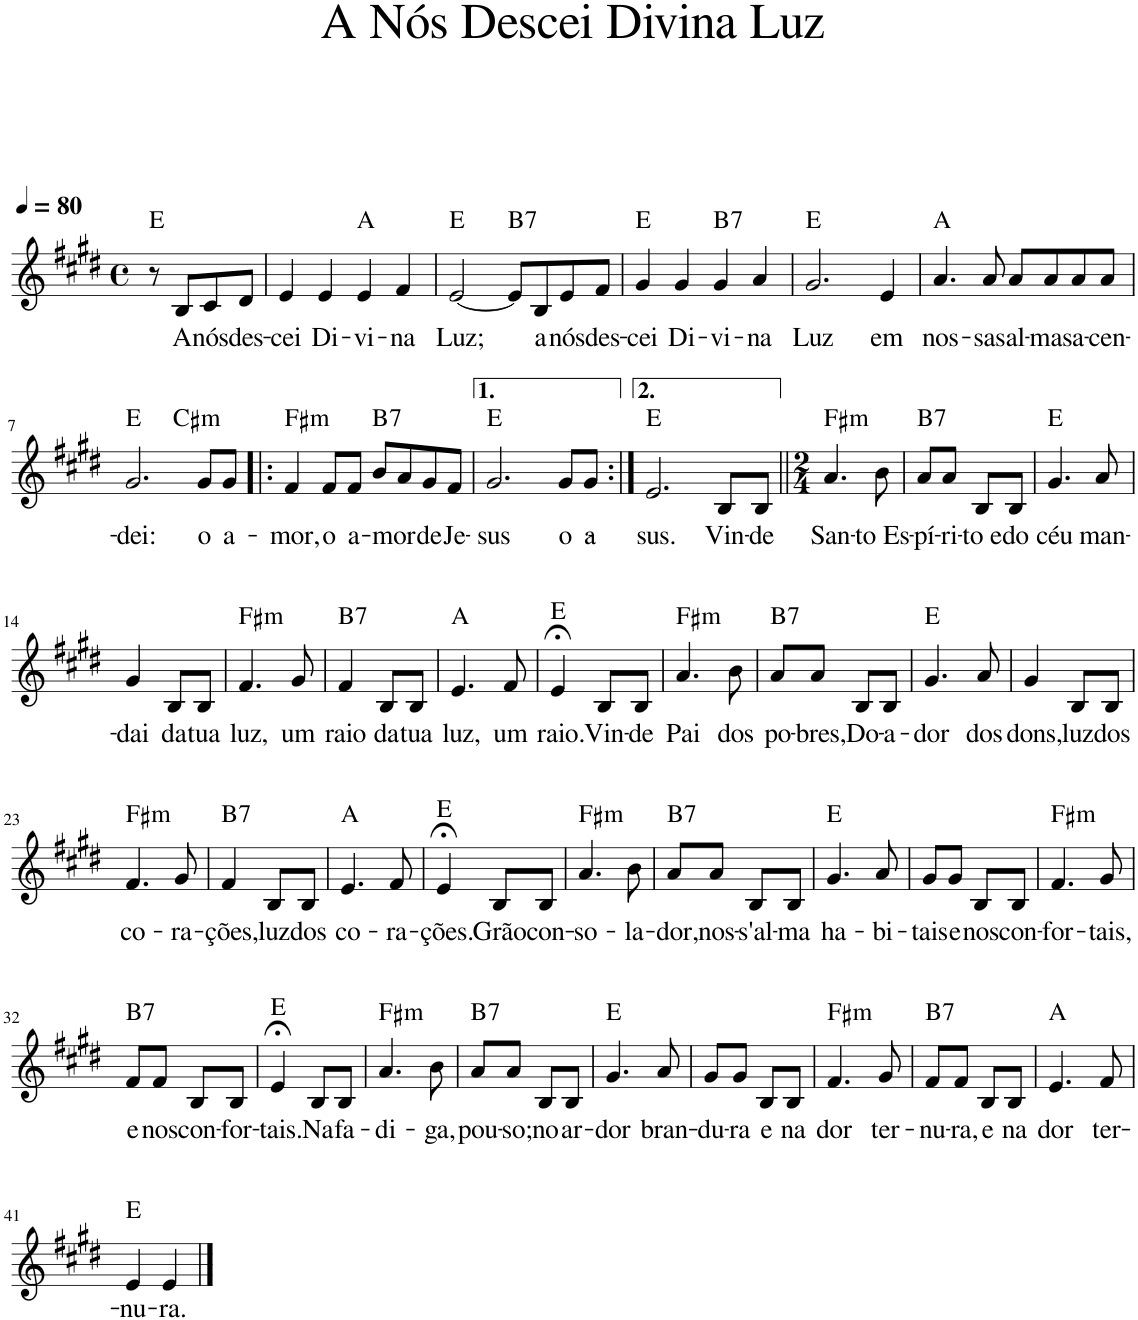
**kern	**text	**harte
*part1	*part1	*part1
*staff1	*staff1	*
*I"Voz	*	*
*I'Vo.	*	*
*clefG2	*	*
*k[f#c#g#d#]	*	*
*M4/4	*	*
*met(c)	*	*
*MM80	*	*
=1	=1	=1
8r	.	E:maj
!	!LO:LY:b	!
8B/L	A	.
!	!LO:LY:b	!
8c#/	nós	.
!	!LO:LY:b	!
8d#/J	des-	.
=2	=2	=2
!	!LO:LY:b	!
4e/	-cei	.
!	!LO:LY:b	!
4e/	Di-	.
!	!LO:LY:b	!
4e/	-vi-	A:maj
!	!LO:LY:b	!
4f#/	-na	.
=3	=3	=3
!	!LO:LY:b	!
[2e/	Luz;	E:maj
!	!	!LO:H:kt=7
8e/L]	.	B:7
!	!LO:LY:b	!
8B/	a	.
!	!LO:LY:b	!
8e/	nós	.
!	!LO:LY:b	!
8f#/J	des-	.
=4	=4	=4
!	!LO:LY:b	!
4g#/	-cei	E:maj
!	!LO:LY:b	!
4g#/	Di-	.
!	!LO:LY:b	!LO:H:kt=7
4g#/	-vi-	B:7
!	!LO:LY:b	!
4a/	-na	.
=5	=5	=5
!	!LO:LY:b	!
2.g#/	Luz	E:maj
!	!LO:LY:b	!
4e/	em	.
=6	=6	=6
!	!LO:LY:b	!
4.a/	nos-	A:maj
!	!LO:LY:b	!
8a/	-sas	.
!	!LO:LY:b	!
8a/L	al-	.
!	!LO:LY:b	!
8a/	-mas	.
!	!LO:LY:b	!
8a/	a-	.
!	!LO:LY:b	!
8a/J	-cen-	.
!!LO:LB:g=z
=7	=7	=7
!	!LO:LY:b	!
*^	*	*
2.g#/	2ryy	-dei:	E:maj
!	!	!	!LO:H:kt=m
.	2ryy	.	C#:min
!	!	!LO:LY:b	!
8g#/L	.	o	.
!	!	!LO:LY:b	!
8g#/J	.	a-	.
=8!|:	=8!|:	=8!|:	=8!|:
!	!	!LO:LY:b	!LO:H:kt=m
*v	*v	*	*
4f#/	-mor,	F#:min
!	!LO:LY:b	!
8f#/L	o	.
!	!LO:LY:b	!
8f#/J	a-	.
!	!LO:LY:b	!LO:H:kt=7
8b/L	-mor	B:7
8a/	.	.
!	!LO:LY:b	!
8g#/	de	.
!	!LO:LY:b	!
8f#/J	Je-	.
=9	=9	=9
!	!LO:LY:b	!
2.g#/	-sus	E:maj
!	!LO:LY:b	!
8g#/L	o	.
!	!LO:LY:b	!
8g#/J	a-	.
=10:|!	=10:|!	=10:|!
!	!LO:LY:b	!
2.e/	-sus.	E:maj
!	!LO:LY:b	!
8B/L	Vin-	.
!	!LO:LY:b	!
8B/J	-de	.
=11||	=11||	=11||
*M2/4	*	*
!	!LO:LY:b	!LO:H:kt=m
4.a/	San-	F#:min
!	!LO:LY:b	!
8b\	-to Es-	.
=12	=12	=12
!	!LO:LY:b	!LO:H:kt=7
8a/L	-pí-	B:7
!	!LO:LY:b	!
8a/J	-ri-	.
!	!LO:LY:b	!
8B/L	-to e	.
!	!LO:LY:b	!
8B/J	do	.
=13	=13	=13
!	!LO:LY:b	!
4.g#/	céu	E:maj
!	!LO:LY:b	!
8a/	man-	.
!!LO:LB:g=z
=14	=14	=14
!	!LO:LY:b	!
4g#/	-dai	.
!	!LO:LY:b	!
8B/L	da	.
!	!LO:LY:b	!
8B/J	tua	.
=15	=15	=15
!	!LO:LY:b	!LO:H:kt=m
4.f#/	luz,	F#:min
!	!LO:LY:b	!
8g#/	um	.
=16	=16	=16
!	!LO:LY:b	!LO:H:kt=7
4f#/	raio	B:7
!	!LO:LY:b	!
8B/L	da	.
!	!LO:LY:b	!
8B/J	tua	.
=17	=17	=17
!	!LO:LY:b	!
4.e/	luz,	A:maj
!	!LO:LY:b	!
8f#/	um	.
=18	=18	=18
!	!LO:LY:b	!
4e;</	raio.	E:maj
!	!LO:LY:b	!
8B/L	Vin-	.
!	!LO:LY:b	!
8B/J	-de	.
=19	=19	=19
!	!LO:LY:b	!LO:H:kt=m
4.a/	Pai	F#:min
!	!LO:LY:b	!
8b\	dos	.
=20	=20	=20
!	!LO:LY:b	!LO:H:kt=7
8a/L	po-	B:7
!	!LO:LY:b	!
8a/J	-bres,	.
!	!LO:LY:b	!
8B/L	Do-	.
!	!LO:LY:b	!
8B/J	-a-	.
=21	=21	=21
!	!LO:LY:b	!
4.g#/	-dor	E:maj
!	!LO:LY:b	!
8a/	dos	.
=22	=22	=22
!	!LO:LY:b	!
4g#/	dons,	.
!	!LO:LY:b	!
8B/L	luz	.
!	!LO:LY:b	!
8B/J	dos	.
!!LO:LB:g=z
=23	=23	=23
!	!LO:LY:b	!LO:H:kt=m
4.f#/	co-	F#:min
!	!LO:LY:b	!
8g#/	-ra-	.
=24	=24	=24
!	!LO:LY:b	!LO:H:kt=7
4f#/	-ções,	B:7
!	!LO:LY:b	!
8B/L	luz	.
!	!LO:LY:b	!
8B/J	dos	.
=25	=25	=25
!	!LO:LY:b	!
4.e/	co-	A:maj
!	!LO:LY:b	!
8f#/	-ra-	.
=26	=26	=26
!	!LO:LY:b	!
4e;</	-ções.	E:maj
!	!LO:LY:b	!
8B/L	Grão	.
!	!LO:LY:b	!
8B/J	con-	.
=27	=27	=27
!	!LO:LY:b	!LO:H:kt=m
4.a/	-so-	F#:min
!	!LO:LY:b	!
8b\	-la-	.
=28	=28	=28
!	!LO:LY:b	!LO:H:kt=7
8a/L	-dor,	B:7
!	!LO:LY:b	!
8a/J	nos-	.
!	!LO:LY:b	!
8B/L	-s'al-	.
!	!LO:LY:b	!
8B/J	-ma	.
=29	=29	=29
!	!LO:LY:b	!
4.g#/	ha-	E:maj
!	!LO:LY:b	!
8a/	-bi-	.
=30	=30	=30
!	!LO:LY:b	!
8g#/L	-tais	.
!	!LO:LY:b	!
8g#/J	e	.
!	!LO:LY:b	!
8B/L	nos	.
!	!LO:LY:b	!
8B/J	con-	.
=31	=31	=31
!	!LO:LY:b	!LO:H:kt=m
4.f#/	-for-	F#:min
!	!LO:LY:b	!
8g#/	-tais,	.
!!LO:LB:g=z
=32	=32	=32
!	!LO:LY:b	!LO:H:kt=7
8f#/L	e	B:7
!	!LO:LY:b	!
8f#/J	nos	.
!	!LO:LY:b	!
8B/L	con-	.
!	!LO:LY:b	!
8B/J	-for-	.
=33	=33	=33
!	!LO:LY:b	!
4e;</	-tais.	E:maj
!	!LO:LY:b	!
8B/L	Na	.
!	!LO:LY:b	!
8B/J	fa-	.
=34	=34	=34
!	!LO:LY:b	!LO:H:kt=m
4.a/	-di-	F#:min
!	!LO:LY:b	!
8b\	-ga,	.
=35	=35	=35
!	!LO:LY:b	!LO:H:kt=7
8a/L	pou-	B:7
!	!LO:LY:b	!
8a/J	-so;	.
!	!LO:LY:b	!
8B/L	no	.
!	!LO:LY:b	!
8B/J	ar-	.
=36	=36	=36
!	!LO:LY:b	!
4.g#/	-dor	E:maj
!	!LO:LY:b	!
8a/	bran-	.
=37	=37	=37
!	!LO:LY:b	!
8g#/L	-du-	.
!	!LO:LY:b	!
8g#/J	-ra	.
!	!LO:LY:b	!
8B/L	e	.
!	!LO:LY:b	!
8B/J	na	.
=38	=38	=38
!	!LO:LY:b	!LO:H:kt=m
4.f#/	dor	F#:min
!	!LO:LY:b	!
8g#/	ter-	.
=39	=39	=39
!	!LO:LY:b	!LO:H:kt=7
8f#/L	-nu-	B:7
!	!LO:LY:b	!
8f#/J	-ra,	.
!	!LO:LY:b	!
8B/L	e	.
!	!LO:LY:b	!
8B/J	na	.
=40	=40	=40
!	!LO:LY:b	!
4.e/	dor	A:maj
!	!LO:LY:b	!
8f#/	ter-	.
!!LO:LB:g=z
=41	=41	=41
!	!LO:LY:b	!
4e/	-nu-	E:maj
!	!LO:LY:b	!
4e/	-ra.	.
==	==	==
*-	*-	*-
